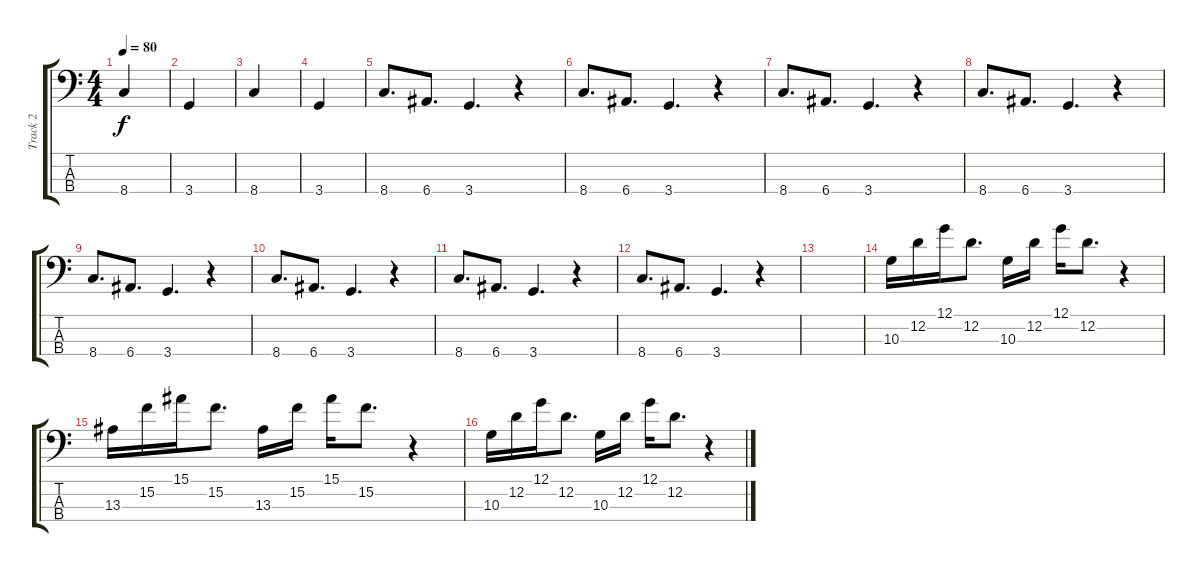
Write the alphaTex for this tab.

\track ("Track 2" "Track 2") {instrument electricbassfinger}
\staff {score tabs}
\tuning (G2 D2 A1 E1) {hide}
\ts (4 4)
\tempo 80
\clef f4
\ks c
8.4.4{dy f} |
3.4.4 |
8.4.4 |
3.4.4 |
8.4.8{d} 6.4.8{d} 3.4.4{d} r.4 |
8.4.8{d} 6.4.8{d} 3.4.4{d} r.4 |
8.4.8{d} 6.4.8{d} 3.4.4{d} r.4 |
8.4.8{d} 6.4.8{d} 3.4.4{d} r.4 |
8.4.8{d} 6.4.8{d} 3.4.4{d} r.4 |
8.4.8{d} 6.4.8{d} 3.4.4{d} r.4 |
8.4.8{d} 6.4.8{d} 3.4.4{d} r.4 |
8.4.8{d} 6.4.8{d} 3.4.4{d} r.4 |
|
10.3.16 12.2.16 12.1.16 12.2.8{d} 10.3.16 12.2.16 12.1.16 12.2.8{d} r.4 |
13.3.16 15.2.16 15.1.16 15.2.8{d} 13.3.16 15.2.16 15.1.16 15.2.8{d} r.4 |
10.3.16 12.2.16 12.1.16 12.2.8{d} 10.3.16 12.2.16 12.1.16 12.2.8{d} r.4
